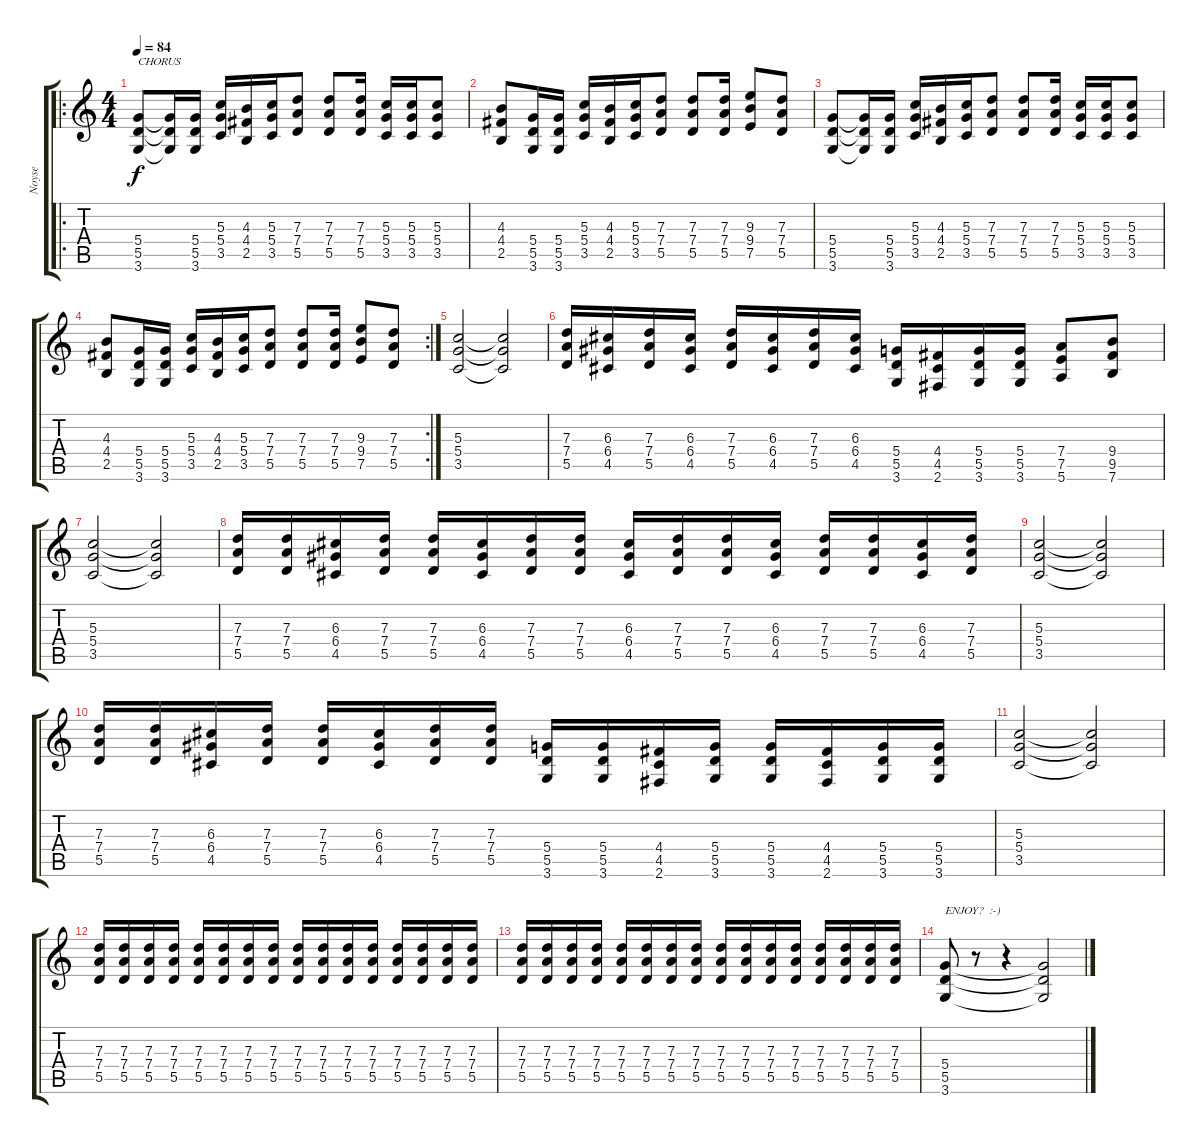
\track ("Noyse" "Noyse") {instrument distortionguitar}
\staff {score tabs}
\tuning (E4 B3 G3 D3 A2 E2) {hide}
\ro
\ts (4 4)
\tempo 84
\clef g2
\ks c
(5.4 5.5 3.6).8{txt "CHORUS" dy f volume 13 instrument distortionguitar} (5.4{t} 5.5{t} 3.6{t}).16 (5.4 5.5 3.6).16 (5.3 5.4 3.5).16 (4.3 4.4 2.5).16 (5.3 5.4 3.5).16 (7.3 7.4 5.5).8 (7.3 7.4 5.5).8 (7.3 7.4 5.5).16 (5.3 5.4 3.5).16 (5.3 5.4 3.5).16 (5.3 5.4 3.5).8 |
(4.3 4.4 2.5).8 (5.4 5.5 3.6).16 (5.4 5.5 3.6).16 (5.3 5.4 3.5).16 (4.3 4.4 2.5).16 (5.3 5.4 3.5).16 (7.3 7.4 5.5).8 (7.3 7.4 5.5).8 (7.3 7.4 5.5).16 (9.3 9.4 7.5).8 (7.3 7.4 5.5).8 |
(5.4 5.5 3.6).8 (5.4{t} 5.5{t} 3.6{t}).16 (5.4 5.5 3.6).16 (5.3 5.4 3.5).16 (4.3 4.4 2.5).16 (5.3 5.4 3.5).16 (7.3 7.4 5.5).8 (7.3 7.4 5.5).8 (7.3 7.4 5.5).16 (5.3 5.4 3.5).16 (5.3 5.4 3.5).16 (5.3 5.4 3.5).8 |
\rc 2
(4.3 4.4 2.5).8 (5.4 5.5 3.6).16 (5.4 5.5 3.6).16 (5.3 5.4 3.5).16 (4.3 4.4 2.5).16 (5.3 5.4 3.5).16 (7.3 7.4 5.5).8 (7.3 7.4 5.5).8 (7.3 7.4 5.5).16 (9.3 9.4 7.5).8 (7.3 7.4 5.5).8 |
(5.3 5.4 3.5).2 (5.3{t} 5.4{t} 3.5{t}).2 |
(7.3 7.4 5.5).16 (6.3 6.4 4.5).16 (7.3 7.4 5.5).16 (6.3 6.4 4.5).16 (7.3 7.4 5.5).16 (6.3 6.4 4.5).16 (7.3 7.4 5.5).16 (6.3 6.4 4.5).16 (5.4 5.5 3.6).16 (4.4 4.5 2.6).16 (5.4 5.5 3.6).16 (5.4 5.5 3.6).16 (7.4 7.5 5.6).8 (9.4 9.5 7.6).8 |
(5.3 5.4 3.5).2 (5.3{t} 5.4{t} 3.5{t}).2 |
(7.3 7.4 5.5).16 (7.3 7.4 5.5).16 (6.3 6.4 4.5).16 (7.3 7.4 5.5).16 (7.3 7.4 5.5).16 (6.3 6.4 4.5).16 (7.3 7.4 5.5).16 (7.3 7.4 5.5).16 (6.3 6.4 4.5).16 (7.3 7.4 5.5).16 (7.3 7.4 5.5).16 (6.3 6.4 4.5).16 (7.3 7.4 5.5).16 (7.3 7.4 5.5).16 (6.3 6.4 4.5).16 (7.3 7.4 5.5).16 |
(5.3 5.4 3.5).2 (5.3{t} 5.4{t} 3.5{t}).2 |
(7.3 7.4 5.5).16 (7.3 7.4 5.5).16 (6.3 6.4 4.5).16 (7.3 7.4 5.5).16 (7.3 7.4 5.5).16 (6.3 6.4 4.5).16 (7.3 7.4 5.5).16 (7.3 7.4 5.5).16 (5.4 5.5 3.6).16 (5.4 5.5 3.6).16 (4.4 4.5 2.6).16 (5.4 5.5 3.6).16 (5.4 5.5 3.6).16 (4.4 4.5 2.6).16 (5.4 5.5 3.6).16 (5.4 5.5 3.6).16 |
(5.3 5.4 3.5).2 (5.3{t} 5.4{t} 3.5{t}).2 |
(7.3 7.4 5.5).16 (7.3 7.4 5.5).16 (7.3 7.4 5.5).16 (7.3 7.4 5.5).16 (7.3 7.4 5.5).16 (7.3 7.4 5.5).16 (7.3 7.4 5.5).16 (7.3 7.4 5.5).16 (7.3 7.4 5.5).16 (7.3 7.4 5.5).16 (7.3 7.4 5.5).16 (7.3 7.4 5.5).16 (7.3 7.4 5.5).16 (7.3 7.4 5.5).16 (7.3 7.4 5.5).16 (7.3 7.4 5.5).16 |
(7.3 7.4 5.5).16 (7.3 7.4 5.5).16 (7.3 7.4 5.5).16 (7.3 7.4 5.5).16 (7.3 7.4 5.5).16 (7.3 7.4 5.5).16 (7.3 7.4 5.5).16 (7.3 7.4 5.5).16 (7.3 7.4 5.5).16 (7.3 7.4 5.5).16 (7.3 7.4 5.5).16 (7.3 7.4 5.5).16 (7.3 7.4 5.5).16 (7.3 7.4 5.5).16 (7.3 7.4 5.5).16 (7.3 7.4 5.5).16 |
(5.4 5.5 3.6).8{txt "ENJOY?  :-)"} r.8 r.4 (5.4{t} 5.5{t} 3.6{t}).2
